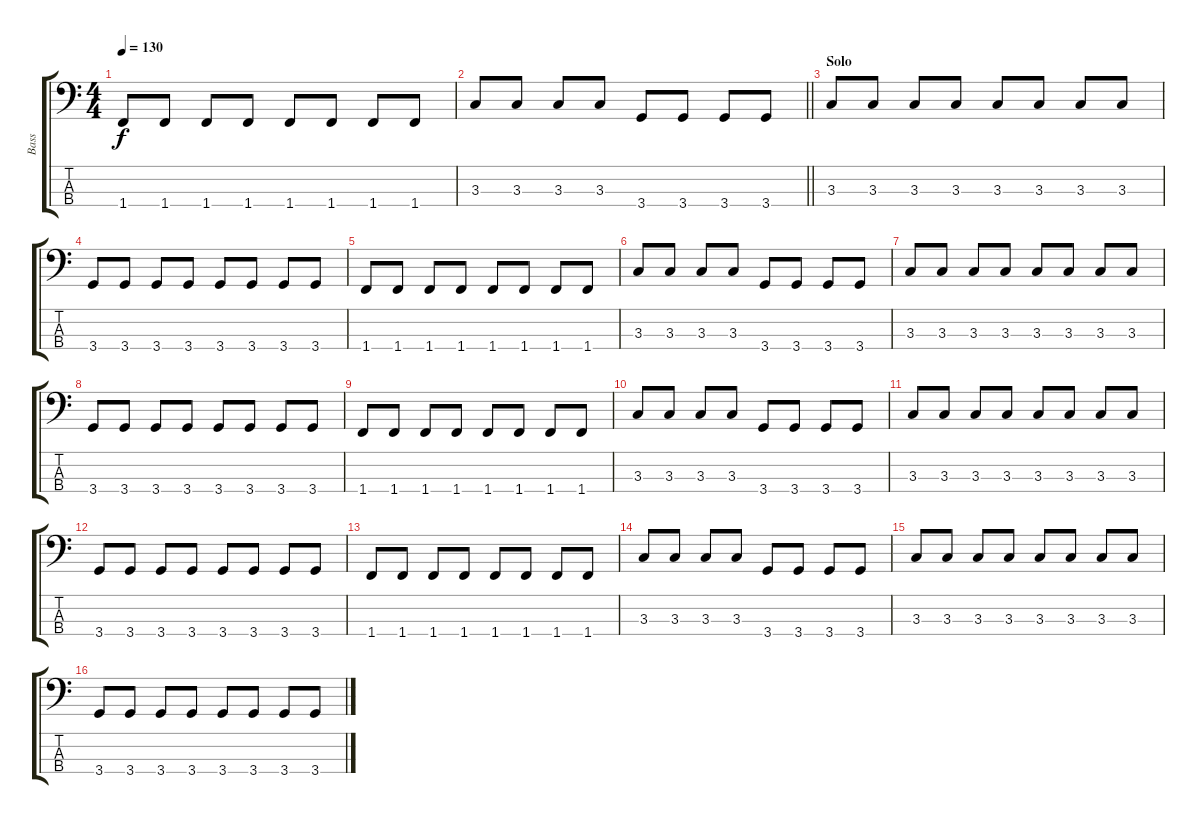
\track ("Bass" "Bass") {instrument electricbassfinger}
\staff {score tabs}
\tuning (G2 D2 A1 E1) {hide}
\ts (4 4)
\tempo 130
\clef f4
\ks c
1.4.8{dy f} 1.4.8 1.4.8 1.4.8 1.4.8 1.4.8 1.4.8 1.4.8 |
\barLineRight lightlight
3.3.8 3.3.8 3.3.8 3.3.8 3.4.8 3.4.8 3.4.8 3.4.8 |
\section ("" "Solo")
3.3.8 3.3.8 3.3.8 3.3.8 3.3.8 3.3.8 3.3.8 3.3.8 |
3.4.8 3.4.8 3.4.8 3.4.8 3.4.8 3.4.8 3.4.8 3.4.8 |
1.4.8 1.4.8 1.4.8 1.4.8 1.4.8 1.4.8 1.4.8 1.4.8 |
3.3.8 3.3.8 3.3.8 3.3.8 3.4.8 3.4.8 3.4.8 3.4.8 |
3.3.8 3.3.8 3.3.8 3.3.8 3.3.8 3.3.8 3.3.8 3.3.8 |
3.4.8 3.4.8 3.4.8 3.4.8 3.4.8 3.4.8 3.4.8 3.4.8 |
1.4.8 1.4.8 1.4.8 1.4.8 1.4.8 1.4.8 1.4.8 1.4.8 |
3.3.8 3.3.8 3.3.8 3.3.8 3.4.8 3.4.8 3.4.8 3.4.8 |
3.3.8 3.3.8 3.3.8 3.3.8 3.3.8 3.3.8 3.3.8 3.3.8 |
3.4.8 3.4.8 3.4.8 3.4.8 3.4.8 3.4.8 3.4.8 3.4.8 |
1.4.8 1.4.8 1.4.8 1.4.8 1.4.8 1.4.8 1.4.8 1.4.8 |
3.3.8 3.3.8 3.3.8 3.3.8 3.4.8 3.4.8 3.4.8 3.4.8 |
3.3.8 3.3.8 3.3.8 3.3.8 3.3.8 3.3.8 3.3.8 3.3.8 |
3.4.8 3.4.8 3.4.8 3.4.8 3.4.8 3.4.8 3.4.8 3.4.8
